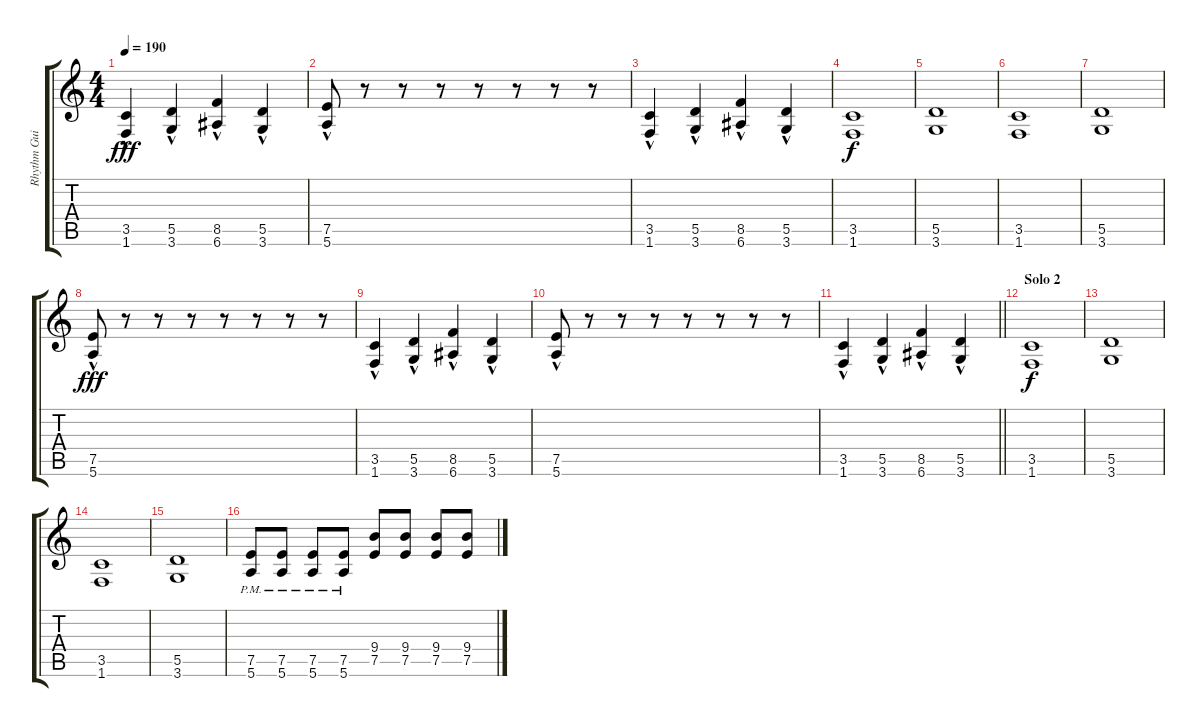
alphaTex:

\track ("Rhythm Guitar" "Rhythm Gui") {instrument distortionguitar}
\staff {score tabs}
\tuning (E4 B3 G3 D3 A2 E2) {hide}
\ts (4 4)
\tempo 190
\clef g2
\ks c
(3.5{hac} 1.6{hac}).4{dy fff} (5.5{hac} 3.6{hac}).4 (8.5{hac} 6.6{hac}).4 (5.5{hac} 3.6{hac}).4 |
(7.5{hac} 5.6{hac}).8 r.8 r.8 r.8 r.8 r.8 r.8 r.8 |
(3.5{hac} 1.6{hac}).4 (5.5{hac} 3.6{hac}).4 (8.5{hac} 6.6{hac}).4 (5.5{hac} 3.6{hac}).4 |
(3.5 1.6).1{dy f} |
(5.5 3.6).1 |
(3.5 1.6).1 |
(5.5 3.6).1 |
(7.5{hac} 5.6{hac}).8{dy fff} r.8 r.8 r.8 r.8 r.8 r.8 r.8 |
(3.5{hac} 1.6{hac}).4 (5.5{hac} 3.6{hac}).4 (8.5{hac} 6.6{hac}).4 (5.5{hac} 3.6{hac}).4 |
(7.5{hac} 5.6{hac}).8 r.8 r.8 r.8 r.8 r.8 r.8 r.8 |
\barLineRight lightlight
(3.5{hac} 1.6{hac}).4 (5.5{hac} 3.6{hac}).4 (8.5{hac} 6.6{hac}).4 (5.5{hac} 3.6{hac}).4 |
\section ("" "Solo 2")
(3.5 1.6).1{dy f} |
(5.5 3.6).1 |
(3.5 1.6).1 |
(5.5 3.6).1 |
(7.5{pm} 5.6{pm}).8 (7.5{pm} 5.6{pm}).8 (7.5{pm} 5.6{pm}).8 (7.5{pm} 5.6{pm}).8 (9.4 7.5).8 (9.4 7.5).8 (9.4 7.5).8 (9.4 7.5).8
